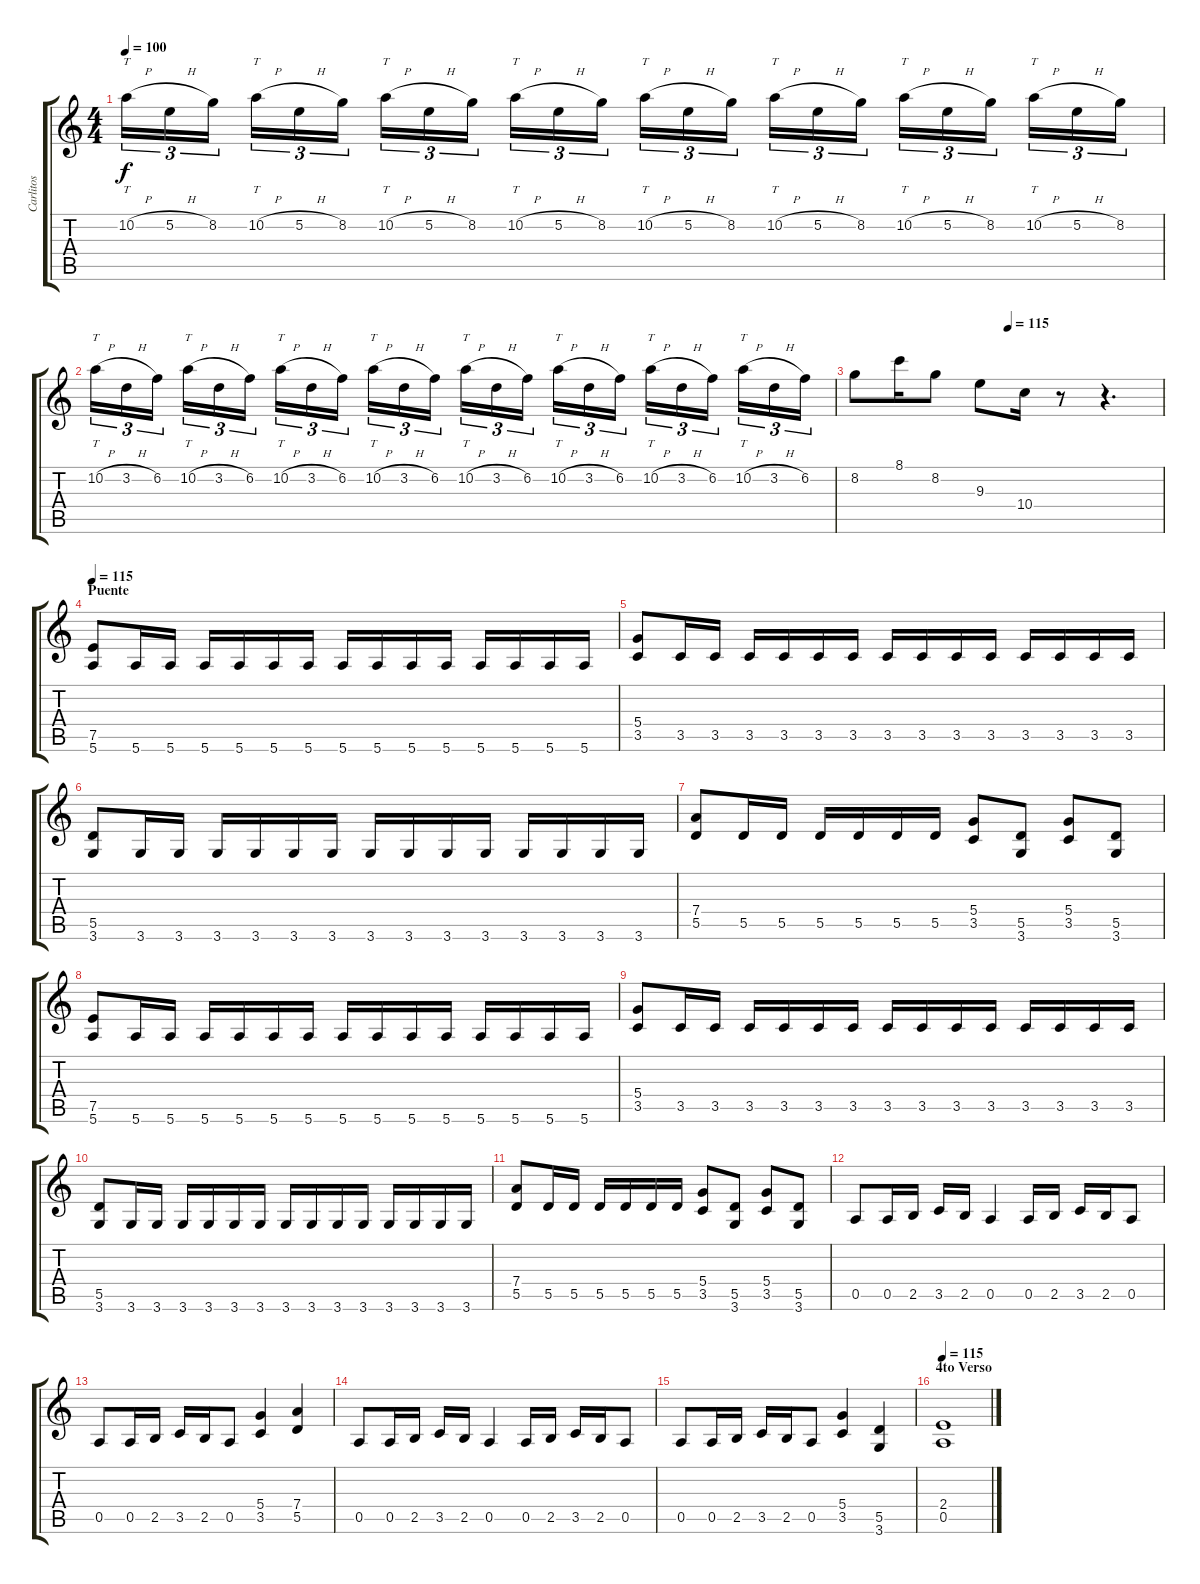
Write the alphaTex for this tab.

\track ("Carlitos" "Carlitos") {instrument overdrivenguitar}
\staff {score tabs}
\tuning (E4 B3 G3 D3 A2 E2) {hide}
\ts (4 4)
\tempo 100
\clef g2
\ks c
10.2{h}.16{tt tu (3 2) dy f} 5.2{h}.16{tu (3 2)} 8.2.16{tu (3 2)} 10.2{h}.16{tt tu (3 2)} 5.2{h}.16{tu (3 2)} 8.2.16{tu (3 2)} 10.2{h}.16{tt tu (3 2)} 5.2{h}.16{tu (3 2)} 8.2.16{tu (3 2)} 10.2{h}.16{tt tu (3 2)} 5.2{h}.16{tu (3 2)} 8.2.16{tu (3 2)} 10.2{h}.16{tt tu (3 2)} 5.2{h}.16{tu (3 2)} 8.2.16{tu (3 2)} 10.2{h}.16{tt tu (3 2)} 5.2{h}.16{tu (3 2)} 8.2.16{tu (3 2)} 10.2{h}.16{tt tu (3 2)} 5.2{h}.16{tu (3 2)} 8.2.16{tu (3 2)} 10.2{h}.16{tt tu (3 2)} 5.2{h}.16{tu (3 2)} 8.2.16{tu (3 2)} |
10.2{h}.16{tt tu (3 2)} 3.2{h}.16{tu (3 2)} 6.2.16{tu (3 2)} 10.2{h}.16{tt tu (3 2)} 3.2{h}.16{tu (3 2)} 6.2.16{tu (3 2)} 10.2{h}.16{tt tu (3 2)} 3.2{h}.16{tu (3 2)} 6.2.16{tu (3 2)} 10.2{h}.16{tt tu (3 2)} 3.2{h}.16{tu (3 2)} 6.2.16{tu (3 2)} 10.2{h}.16{tt tu (3 2)} 3.2{h}.16{tu (3 2)} 6.2.16{tu (3 2)} 10.2{h}.16{tt tu (3 2)} 3.2{h}.16{tu (3 2)} 6.2.16{tu (3 2)} 10.2{h}.16{tt tu (3 2)} 3.2{h}.16{tu (3 2)} 6.2.16{tu (3 2)} 10.2{h}.16{tt tu (3 2)} 3.2{h}.16{tu (3 2)} 6.2.16{tu (3 2)} |
\tempo (115 0.5)
8.2.8 8.1.16 8.2.8 9.3.8 10.4.16 r.8 r.4{d} |
\section ("" "Puente")
\tempo 115
(7.5 5.6).8{volume 8} 5.6.16 5.6.16 5.6.16 5.6.16 5.6.16 5.6.16 5.6.16 5.6.16 5.6.16 5.6.16 5.6.16 5.6.16 5.6.16 5.6.16 |
(5.4 3.5).8 3.5.16 3.5.16 3.5.16 3.5.16 3.5.16 3.5.16 3.5.16 3.5.16 3.5.16 3.5.16 3.5.16 3.5.16 3.5.16 3.5.16 |
(5.5 3.6).8 3.6.16 3.6.16 3.6.16 3.6.16 3.6.16 3.6.16 3.6.16 3.6.16 3.6.16 3.6.16 3.6.16 3.6.16 3.6.16 3.6.16 |
(7.4 5.5).8 5.5.16 5.5.16 5.5.16 5.5.16 5.5.16 5.5.16 (5.4 3.5).8 (5.5 3.6).8 (5.4 3.5).8 (5.5 3.6).8 |
(7.5 5.6).8 5.6.16 5.6.16 5.6.16 5.6.16 5.6.16 5.6.16 5.6.16 5.6.16 5.6.16 5.6.16 5.6.16 5.6.16 5.6.16 5.6.16 |
(5.4 3.5).8 3.5.16 3.5.16 3.5.16 3.5.16 3.5.16 3.5.16 3.5.16 3.5.16 3.5.16 3.5.16 3.5.16 3.5.16 3.5.16 3.5.16 |
(5.5 3.6).8 3.6.16 3.6.16 3.6.16 3.6.16 3.6.16 3.6.16 3.6.16 3.6.16 3.6.16 3.6.16 3.6.16 3.6.16 3.6.16 3.6.16 |
(7.4 5.5).8 5.5.16 5.5.16 5.5.16 5.5.16 5.5.16 5.5.16 (5.4 3.5).8 (5.5 3.6).8 (5.4 3.5).8 (5.5 3.6).8 |
0.5.8 0.5.16 2.5.16 3.5.16 2.5.16 0.5.4 0.5.16 2.5.16 3.5.16 2.5.16 0.5.8 |
0.5.8 0.5.16 2.5.16 3.5.16 2.5.16 0.5.8 (5.4 3.5).4 (7.4 5.5).4 |
0.5.8 0.5.16 2.5.16 3.5.16 2.5.16 0.5.4 0.5.16 2.5.16 3.5.16 2.5.16 0.5.8 |
0.5.8 0.5.16 2.5.16 3.5.16 2.5.16 0.5.8 (5.4 3.5).4 (5.5 3.6).4 |
\section ("" "4to Verso")
\tempo 115
(2.4 0.5).1
